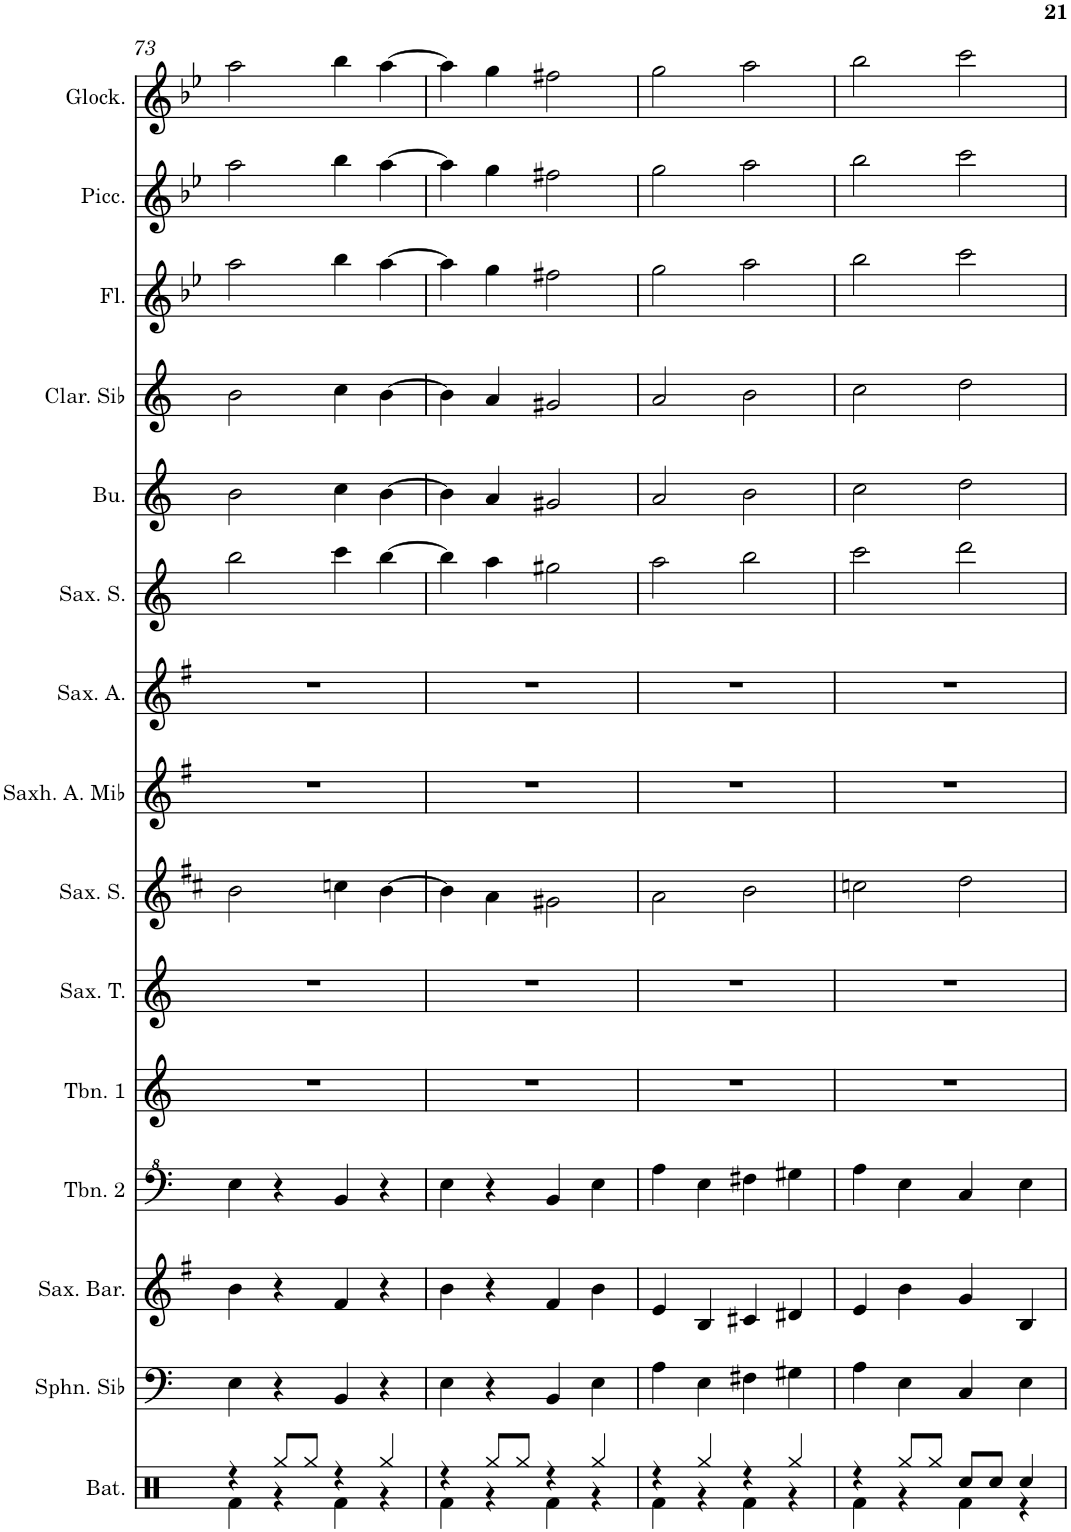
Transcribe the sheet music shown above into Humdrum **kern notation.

**kern	**kern	**kern	**kern	**kern	**kern	**kern	**kern	**kern	**kern	**kern	**kern	**kern	**kern	**kern
*part15	*part14	*part13	*part12	*part11	*part10	*part9	*part8	*part7	*part6	*part5	*part4	*part3	*part2	*part1
*staff15	*staff14	*staff13	*staff12	*staff11	*staff10	*staff9	*staff8	*staff7	*staff6	*staff5	*staff4	*staff3	*staff2	*staff1
*I"Batterie	*I"Sousaphone en Sib	*I"Saxophone Baryton	*I"Trombone 2	*I"Trombone 1	*I"Saxophone Ténor	*I"Saxophone soprano	*I"Saxhorn Alto en Mib	*I"Saxophone Alto	*I"Saxophone Soprano	*I"Bugle	*I"Clarinette en Sib	*I"Flûte	*I"Piccolo	*I"Glockenspiel
*I'Bat.	*I'Sphn. Sib	*I'Sax. Bar.	*I'Tbn. 2	*I'Tbn. 1	*I'Sax. T.	*I'Sax. S.	*I'Saxh. A. Mib	*I'Sax. A.	*I'Sax. S.	*I'Bu.	*I'Clar. Sib	*I'Fl.	*I'Picc.	*I'Glock.
!!LO:PB:g=z
*clefX	*clefF4	*clefG2	*clefF^4	*clefG2	*clefG2	*clefG2	*clefG2	*clefG2	*clefG2	*clefG2	*clefG2	*clefG2	*clefG2	*clefG2
*	*Trd8c14	*Trd12c21	*Trd8c14	*Trd8c14	*Trd8c14	*Trd1c2	*Trd5c9	*Trd5c9	*Trd1c2	*Trd1c2	*Trd1c2	*	*Trd-7c-12	*Trd-14c-24
*k[]	*k[]	*k[f#]	*k[]	*k[]	*k[]	*k[f#c#]	*k[f#]	*k[f#]	*k[]	*k[]	*k[]	*k[b-e-]	*k[b-e-]	*k[b-e-]
*M2/2	*M2/2	*M2/2	*M2/2	*M2/2	*M2/2	*M2/2	*M2/2	*M2/2	*M2/2	*M2/2	*M2/2	*M2/2	*M2/2	*M2/2
*met(c|)	*met(c|)	*met(c|)	*met(c|)	*met(c|)	*met(c|)	*met(c|)	*met(c|)	*met(c|)	*met(c|)	*met(c|)	*met(c|)	*met(c|)	*met(c|)	*met(c|)
=73	=73	=73	=73	=73	=73	=73	=73	=73	=73	=73	=73	=73	=73	=73
*^	*	*	*	*	*	*	*	*	*	*	*	*	*	*
4r	4Rf\	4E\	4b\	4e\	1r	1r	2b\	1r	1r	2bb\	2b\	2b\	2aa\	2aa\	2aa\
8Rgg/L	4r	4r	4r	4r	.	.	.	.	.	.	.	.	.	.	.
8Rgg/J	.	.	.	.	.	.	.	.	.	.	.	.	.	.	.
4r	4Rf\	4BB/	4f#/	4B/	.	.	4ccn\	.	.	4ccc\	4cc\	4cc\	4bb-\	4bb-\	4bb-\
4Rgg/	4r	4r	4r	4r	.	.	[4b\	.	.	[4bb\	[4b\	[4b\	[4aa\	[4aa\	[4aa\
=74	=74	=74	=74	=74	=74	=74	=74	=74	=74	=74	=74	=74	=74	=74	=74
4r	4Rf\	4E\	4b\	4e\	1r	1r	4b\]	1r	1r	4bb\]	4b\]	4b\]	4aa\]	4aa\]	4aa\]
8Rgg/L	4r	4r	4r	4r	.	.	4a\	.	.	4aa\	4a/	4a/	4gg\	4gg\	4gg\
8Rgg/J	.	.	.	.	.	.	.	.	.	.	.	.	.	.	.
4r	4Rf\	4BB/	4f#/	4B/	.	.	2g#X\	.	.	2gg#X\	2g#X/	2g#X/	2ff#X\	2ff#X\	2ff#X\
4Rgg/	4r	4E\	4b\	4e\	.	.	.	.	.	.	.	.	.	.	.
=75	=75	=75	=75	=75	=75	=75	=75	=75	=75	=75	=75	=75	=75	=75	=75
4r	4Rf\	4A\	4e/	4a\	1r	1r	2a\	1r	1r	2aa\	2a/	2a/	2gg\	2gg\	2gg\
4Rgg/	4r	4E\	4B/	4e\	.	.	.	.	.	.	.	.	.	.	.
4r	4Rf\	4F#X\	4c#X/	4f#X\	.	.	2b\	.	.	2bb\	2b\	2b\	2aa\	2aa\	2aa\
4Rgg/	4r	4G#X\	4d#X/	4g#X\	.	.	.	.	.	.	.	.	.	.	.
=76	=76	=76	=76	=76	=76	=76	=76	=76	=76	=76	=76	=76	=76	=76	=76
4r	4Rf\	4A\	4e/	4a\	1r	1r	2ccn\	1r	1r	2ccc\	2cc\	2cc\	2bb-\	2bb-\	2bb-\
8Rgg/L	4r	4E\	4b\	4e\	.	.	.	.	.	.	.	.	.	.	.
8Rgg/J	.	.	.	.	.	.	.	.	.	.	.	.	.	.	.
8Rcc/L	4Rf\	4C/	4g/	4c/	.	.	2dd\	.	.	2ddd\	2dd\	2dd\	2ccc\	2ccc\	2ccc\
8Rcc/J	.	.	.	.	.	.	.	.	.	.	.	.	.	.	.
4Rcc/	4r	4E\	4B/	4e\	.	.	.	.	.	.	.	.	.	.	.
*v	*v	*	*	*	*	*	*	*	*	*	*	*	*	*	*
=	=	=	=	=	=	=	=	=	=	=	=	=	=	=
*-	*-	*-	*-	*-	*-	*-	*-	*-	*-	*-	*-	*-	*-	*-
